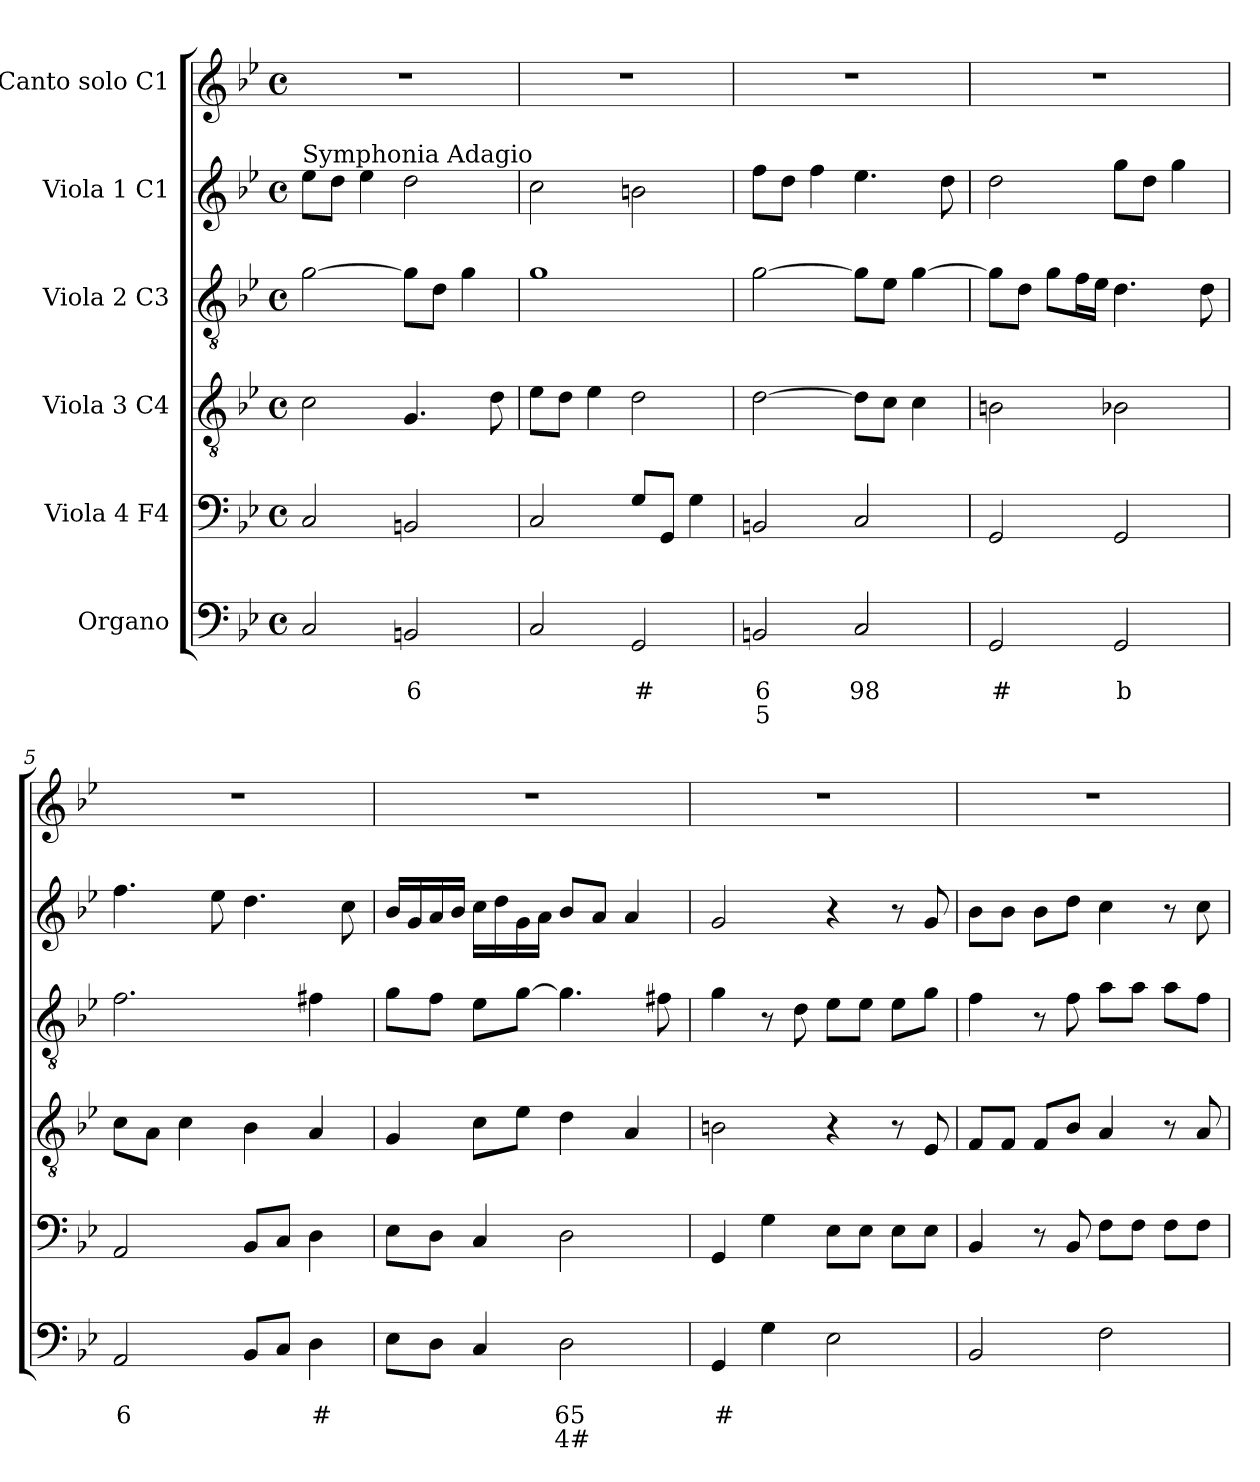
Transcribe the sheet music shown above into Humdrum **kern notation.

**kern	**text	**text	**text	**kern	**kern	**kern	**kern	**kern
*part6	*part6	*part6	*part6	*part5	*part4	*part3	*part2	*part1
*staff6	*staff6	*staff6	*staff6	*staff5	*staff4	*staff3	*staff2	*staff1
*I"Organo	*	*	*	*I"Viola 4 F4	*I"Viola 3 C4	*I"Viola 2 C3	*I"Viola 1 C1	*I"Canto solo C1
*clefF4	*	*	*	*clefF4	*clefGv2	*clefGv2	*clefG2	*clefG2
*k[b-e-]	*	*	*	*k[b-e-]	*k[b-e-]	*k[b-e-]	*k[b-e-]	*k[b-e-]
*B-:	*	*	*	*B-:	*B-:	*B-:	*B-:	*B-:
*M4/4	*	*	*	*M4/4	*M4/4	*M4/4	*M4/4	*M4/4
*met(c)	*	*	*	*met(c)	*met(c)	*met(c)	*met(c)	*met(c)
=1	=1	=1	=1	=1	=1	=1	=1	=1
!	!	!	!	!	!	!	!LO:TX:a:t=Symphonia Adagio	!
2C/	.	.	.	2C/	2c\	[2g\	8ee-\L	1r
.	.	.	.	.	.	.	8dd\J	.
.	.	.	.	.	.	.	4ee-\	.
!	!	!LO:LY:b	!	!	!	!	!	!
2BBn/	.	6	.	2BBn/	4.G/	8g\L]	2dd\	.
.	.	.	.	.	.	8d\J	.	.
.	.	.	.	.	.	4g\	.	.
.	.	.	.	.	8d\	.	.	.
=2	=2	=2	=2	=2	=2	=2	=2	=2
2C/	.	.	.	2C/	8e-\L	1g	2cc\	1r
.	.	.	.	.	8d\J	.	.	.
.	.	.	.	.	4e-\	.	.	.
!	!	!LO:LY:b	!	!	!	!	!	!
2GG/	.	#	.	8G/L	2d\	.	2bn\	.
.	.	.	.	8GG/J	.	.	.	.
.	.	.	.	4G\	.	.	.	.
=3	=3	=3	=3	=3	=3	=3	=3	=3
!	!	!LO:LY:b	!LO:LY:b	!	!	!	!	!
2BBn/	.	6	5	2BBn/	[2d\	[2g\	8ff\L	1r
.	.	.	.	.	.	.	8dd\J	.
.	.	.	.	.	.	.	4ff\	.
!	!	!LO:LY:b	!	!	!	!	!	!
2C/	.	98	.	2C/	8d\L]	8g\L]	4.ee-\	.
.	.	.	.	.	8c\J	8e-\J	.	.
.	.	.	.	.	4c\	[4g\	.	.
.	.	.	.	.	.	.	8dd\	.
=4	=4	=4	=4	=4	=4	=4	=4	=4
!	!	!LO:LY:b	!	!	!	!	!	!
2GG/	.	#	.	2GG/	2Bn\	8g\L]	2dd\	1r
.	.	.	.	.	.	8d\J	.	.
.	.	.	.	.	.	8g\L	.	.
.	.	.	.	.	.	16f\L	.	.
.	.	.	.	.	.	16e-\JJ	.	.
!	!	!LO:LY:b	!	!	!	!	!	!
2GG/	.	b	.	2GG/	2B-X\	4.d\	8gg\L	.
.	.	.	.	.	.	.	8dd\J	.
.	.	.	.	.	.	.	4gg\	.
.	.	.	.	.	.	8d\	.	.
=5	=5	=5	=5	=5	=5	=5	=5	=5
!	!	!LO:LY:b	!	!	!	!	!	!
2AA/	.	6	.	2AA/	8c\L	2.f\	4.ff\	1r
.	.	.	.	.	8A\J	.	.	.
.	.	.	.	.	4c\	.	.	.
.	.	.	.	.	.	.	8ee-\	.
8BB-/L	.	.	.	8BB-/L	4B-\	.	4.dd\	.
8C/J	.	.	.	8C/J	.	.	.	.
!	!	!LO:LY:b	!	!	!	!	!	!
4D\	.	#	.	4D\	4A/	4f#X\	.	.
.	.	.	.	.	.	.	8cc\	.
!!LO:LB:g=z
=6	=6	=6	=6	=6	=6	=6	=6	=6
8E-\L	.	.	.	8E-\L	4G/	8g\L	16b-/LL	1r
.	.	.	.	.	.	.	16g/	.
8D\J	.	.	.	8D\J	.	8f\J	16a/	.
.	.	.	.	.	.	.	16b-/JJ	.
4C/	.	.	.	4C/	8c\L	8e-\L	16cc\LL	.
.	.	.	.	.	.	.	16dd\	.
.	.	.	.	.	8e-\J	[8g\J	16g\	.
.	.	.	.	.	.	.	16a\JJ	.
!	!	!LO:LY:b	!LO:LY:b	!	!	!	!	!
2D\	.	65	4#	2D\	4d\	4.g\]	8b-/L	.
.	.	.	.	.	.	.	8a/J	.
.	.	.	.	.	4A/	.	4a/	.
.	.	.	.	.	.	8f#X\	.	.
=7	=7	=7	=7	=7	=7	=7	=7	=7
!	!	!LO:LY:b	!	!	!	!	!	!
4GG/	.	#	.	4GG/	2Bn\	4g\	2g/	1r
4G\	.	.	.	4G\	.	8r	.	.
.	.	.	.	.	.	8d\	.	.
2E-\	.	.	.	8E-\L	4r	8e-\L	4r	.
.	.	.	.	8E-\J	.	8e-\J	.	.
.	.	.	.	8E-\L	8r	8e-\L	8r	.
.	.	.	.	8E-\J	8E-/	8g\J	8g/	.
=8	=8	=8	=8	=8	=8	=8	=8	=8
2BB-/	.	.	.	4BB-/	8F/L	4f\	8b-\L	1r
.	.	.	.	.	8F/J	.	8b-\J	.
.	.	.	.	8r	8F/L	8r	8b-\L	.
.	.	.	.	8BB-/	8B-/J	8f\	8dd\J	.
2F\	.	.	.	8F\L	4A/	8a\L	4cc\	.
.	.	.	.	8F\J	.	8a\J	.	.
.	.	.	.	8F\L	8r	8a\L	8r	.
.	.	.	.	8F\J	8A/	8f\J	8cc\	.
=	=	=	=	=	=	=	=	=
*-	*-	*-	*-	*-	*-	*-	*-	*-
